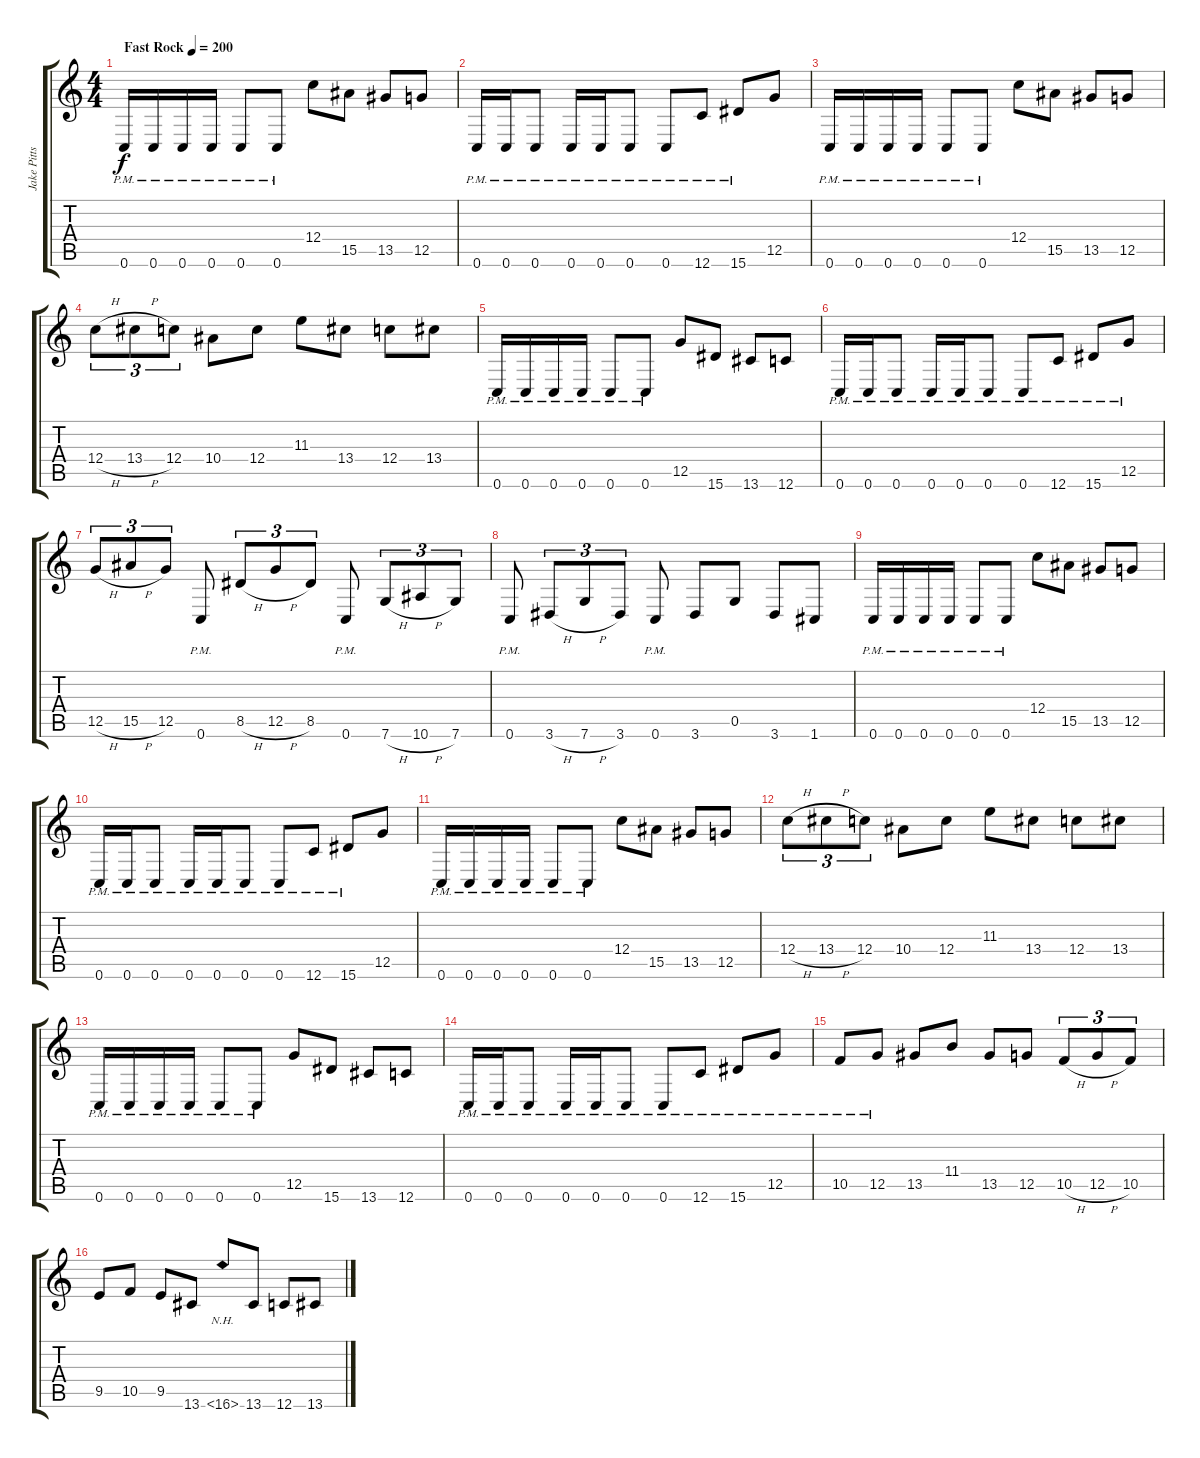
\track ("Jake Pitts" "Jake Pitts") {instrument overdrivenguitar}
\staff {score tabs}
\tuning (D4 A3 F3 C3 G2 C2) {hide}
\ts (4 4)
\tempo (200 "Fast Rock")
\clef g2
\ks c
0.6{pm}.16{dy f instrument overdrivenguitar} 0.6{pm}.16 0.6{pm}.16 0.6{pm}.16 0.6{pm}.8 0.6{pm}.8 12.4.8 15.5.8 13.5.8 12.5.8 |
0.6{pm}.16 0.6{pm}.16 0.6{pm}.8 0.6{pm}.16 0.6{pm}.16 0.6{pm}.8 0.6{pm}.8 12.6{pm}.8 15.6{pm}.8 12.5.8 |
0.6{pm}.16 0.6{pm}.16 0.6{pm}.16 0.6{pm}.16 0.6{pm}.8 0.6{pm}.8 12.4.8 15.5.8 13.5.8 12.5.8 |
12.4{h}.8{tu (3 2)} 13.4{h}.8{tu (3 2)} 12.4.8{tu (3 2)} 10.4.8 12.4.8 11.3.8 13.4.8 12.4.8 13.4.8 |
0.6{pm}.16 0.6{pm}.16 0.6{pm}.16 0.6{pm}.16 0.6{pm}.8 0.6{pm}.8 12.5.8 15.6.8 13.6.8 12.6.8 |
0.6{pm}.16 0.6{pm}.16 0.6{pm}.8 0.6{pm}.16 0.6{pm}.16 0.6{pm}.8 0.6{pm}.8 12.6{pm}.8 15.6{pm}.8 12.5{pm}.8 |
12.5{h}.8{tu (3 2)} 15.5{h}.8{tu (3 2)} 12.5.8{tu (3 2)} 0.6{pm}.8 8.5{h}.8{tu (3 2)} 12.5{h}.8{tu (3 2)} 8.5.8{tu (3 2)} 0.6{pm}.8 7.6{h}.8{tu (3 2)} 10.6{h}.8{tu (3 2)} 7.6.8{tu (3 2)} |
0.6{pm}.8 3.6{h}.8{tu (3 2)} 7.6{h}.8{tu (3 2)} 3.6.8{tu (3 2)} 0.6{pm}.8 3.6.8 0.5.8 3.6.8 1.6.8 |
0.6{pm}.16 0.6{pm}.16 0.6{pm}.16 0.6{pm}.16 0.6{pm}.8 0.6{pm}.8 12.4.8 15.5.8 13.5.8 12.5.8 |
0.6{pm}.16 0.6{pm}.16 0.6{pm}.8 0.6{pm}.16 0.6{pm}.16 0.6{pm}.8 0.6{pm}.8 12.6{pm}.8 15.6{pm}.8 12.5.8 |
0.6{pm}.16 0.6{pm}.16 0.6{pm}.16 0.6{pm}.16 0.6{pm}.8 0.6{pm}.8 12.4.8 15.5.8 13.5.8 12.5.8 |
12.4{h}.8{tu (3 2)} 13.4{h}.8{tu (3 2)} 12.4.8{tu (3 2)} 10.4.8 12.4.8 11.3.8 13.4.8 12.4.8 13.4.8 |
0.6{pm}.16 0.6{pm}.16 0.6{pm}.16 0.6{pm}.16 0.6{pm}.8 0.6{pm}.8 12.5.8 15.6.8 13.6.8 12.6.8 |
0.6{pm}.16 0.6{pm}.16 0.6{pm}.8 0.6{pm}.16 0.6{pm}.16 0.6{pm}.8 0.6{pm}.8 12.6{pm}.8 15.6{pm}.8 12.5{pm}.8 |
10.5{pm}.8 12.5{pm}.8 13.5.8 11.4.8 13.5.8 12.5.8 10.5{h}.8{tu (3 2)} 12.5{h}.8{tu (3 2)} 10.5.8{tu (3 2)} |
9.5.8 10.5.8 9.5.8 13.6.8 16.6{nh}.8 13.6.8 12.6.8 13.6.8
